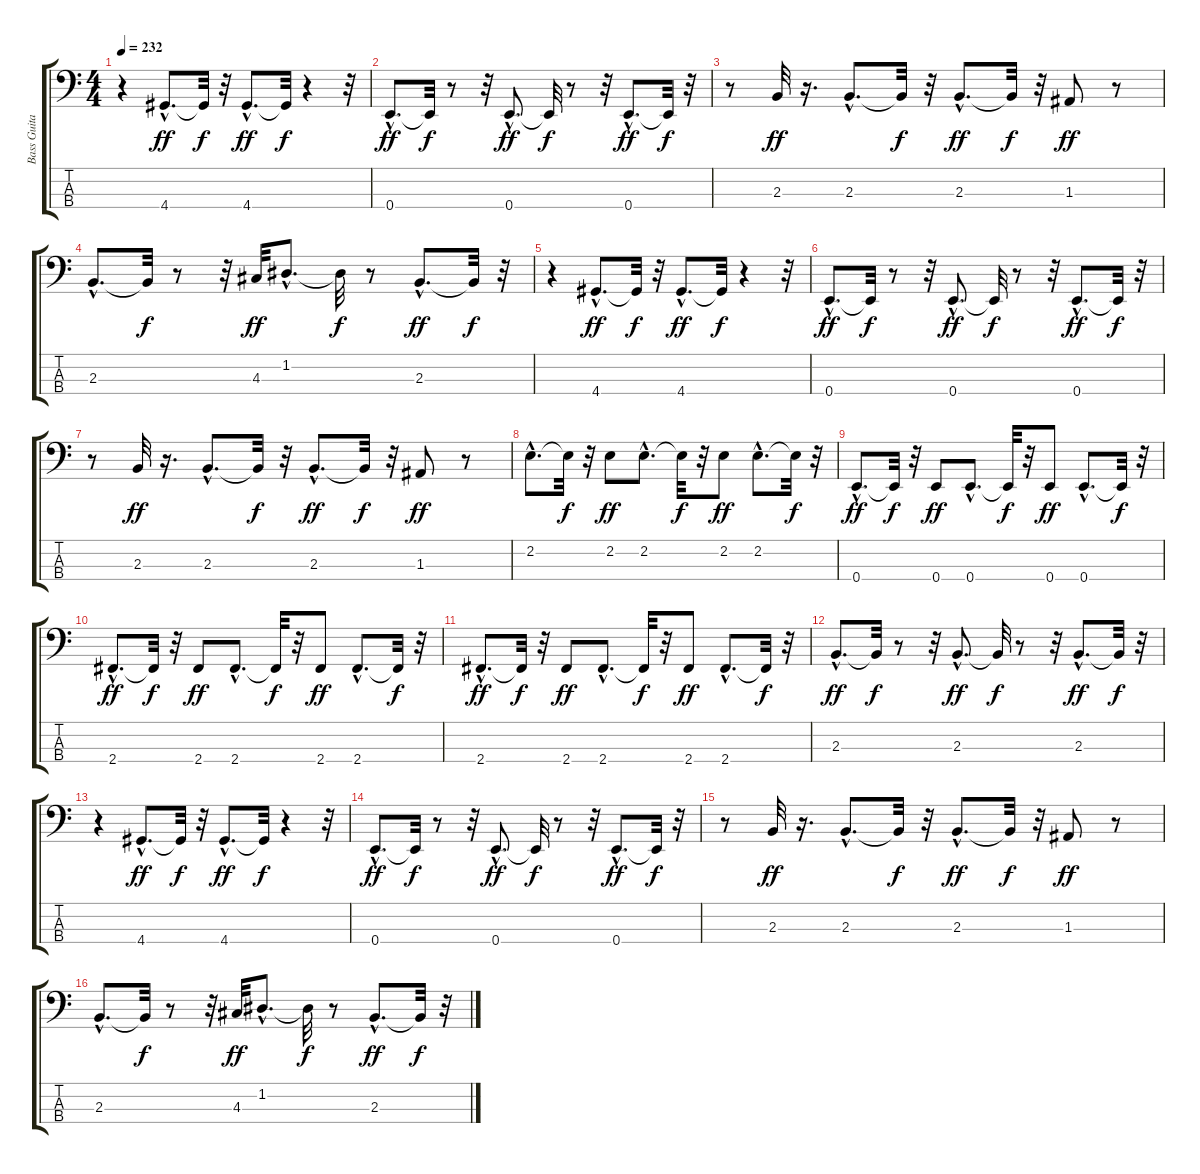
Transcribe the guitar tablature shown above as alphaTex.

\track ("Bass Guitar" "Bass Guita") {instrument electricbasspick}
\staff {score tabs}
\tuning (G2 D2 A1 E1) {hide}
\ts (4 4)
\tempo 232
\clef f4
\ks c
r.4{dy f} 4.4{hac}.8{d dy ff} 4.4{t}.32{dy f} r.32 4.4{hac}.8{d dy ff} 4.4{t}.32{dy f} r.4 r.32 |
0.4{hac}.8{d dy ff} 0.4{t}.32{dy f} r.8 r.32 0.4{hac}.8{d dy ff} 0.4{t}.32{dy f} r.8 r.32 0.4{hac}.8{d dy ff} 0.4{t}.32{dy f} r.32 |
r.8 2.3.32{dy ff} r.16{d} 2.3{hac}.8{d} 2.3{t}.32{dy f} r.32 2.3{hac}.8{d dy ff} 2.3{t}.32{dy f} r.32 1.3.8{dy ff} r.8 |
2.3{hac}.8{d} 2.3{t}.32{dy f} r.8 r.32 4.3.32{dy ff} 1.2{hac}.8{d} 1.2{t}.32{dy f} r.8 2.3{hac}.8{d dy ff} 2.3{t}.32{dy f} r.32 |
r.4 4.4{hac}.8{d dy ff} 4.4{t}.32{dy f} r.32 4.4{hac}.8{d dy ff} 4.4{t}.32{dy f} r.4 r.32 |
0.4{hac}.8{d dy ff} 0.4{t}.32{dy f} r.8 r.32 0.4{hac}.8{d dy ff} 0.4{t}.32{dy f} r.8 r.32 0.4{hac}.8{d dy ff} 0.4{t}.32{dy f} r.32 |
r.8 2.3.32{dy ff} r.16{d} 2.3{hac}.8{d} 2.3{t}.32{dy f} r.32 2.3{hac}.8{d dy ff} 2.3{t}.32{dy f} r.32 1.3.8{dy ff} r.8 |
2.2{hac}.8{d} 2.2{t}.32{dy f} r.32 2.2.8{dy ff} 2.2{hac}.8{d} 2.2{t}.32{dy f} r.32 2.2.8{dy ff} 2.2{hac}.8{d} 2.2{t}.32{dy f} r.32 |
0.4{hac}.8{d dy ff} 0.4{t}.32{dy f} r.32 0.4.8{dy ff} 0.4{hac}.8{d} 0.4{t}.32{dy f} r.32 0.4.8{dy ff} 0.4{hac}.8{d} 0.4{t}.32{dy f} r.32 |
2.4{hac}.8{d dy ff} 2.4{t}.32{dy f} r.32 2.4.8{dy ff} 2.4{hac}.8{d} 2.4{t}.32{dy f} r.32 2.4.8{dy ff} 2.4{hac}.8{d} 2.4{t}.32{dy f} r.32 |
2.4{hac}.8{d dy ff} 2.4{t}.32{dy f} r.32 2.4.8{dy ff} 2.4{hac}.8{d} 2.4{t}.32{dy f} r.32 2.4.8{dy ff} 2.4{hac}.8{d} 2.4{t}.32{dy f} r.32 |
2.3{hac}.8{d dy ff} 2.3{t}.32{dy f} r.8 r.32 2.3{hac}.8{d dy ff} 2.3{t}.32{dy f} r.8 r.32 2.3{hac}.8{d dy ff} 2.3{t}.32{dy f} r.32 |
r.4 4.4{hac}.8{d dy ff} 4.4{t}.32{dy f} r.32 4.4{hac}.8{d dy ff} 4.4{t}.32{dy f} r.4 r.32 |
0.4{hac}.8{d dy ff} 0.4{t}.32{dy f} r.8 r.32 0.4{hac}.8{d dy ff} 0.4{t}.32{dy f} r.8 r.32 0.4{hac}.8{d dy ff} 0.4{t}.32{dy f} r.32 |
r.8 2.3.32{dy ff} r.16{d} 2.3{hac}.8{d} 2.3{t}.32{dy f} r.32 2.3{hac}.8{d dy ff} 2.3{t}.32{dy f} r.32 1.3.8{dy ff} r.8 |
2.3{hac}.8{d} 2.3{t}.32{dy f} r.8 r.32 4.3.32{dy ff} 1.2{hac}.8{d} 1.2{t}.32{dy f} r.8 2.3{hac}.8{d dy ff} 2.3{t}.32{dy f} r.32
